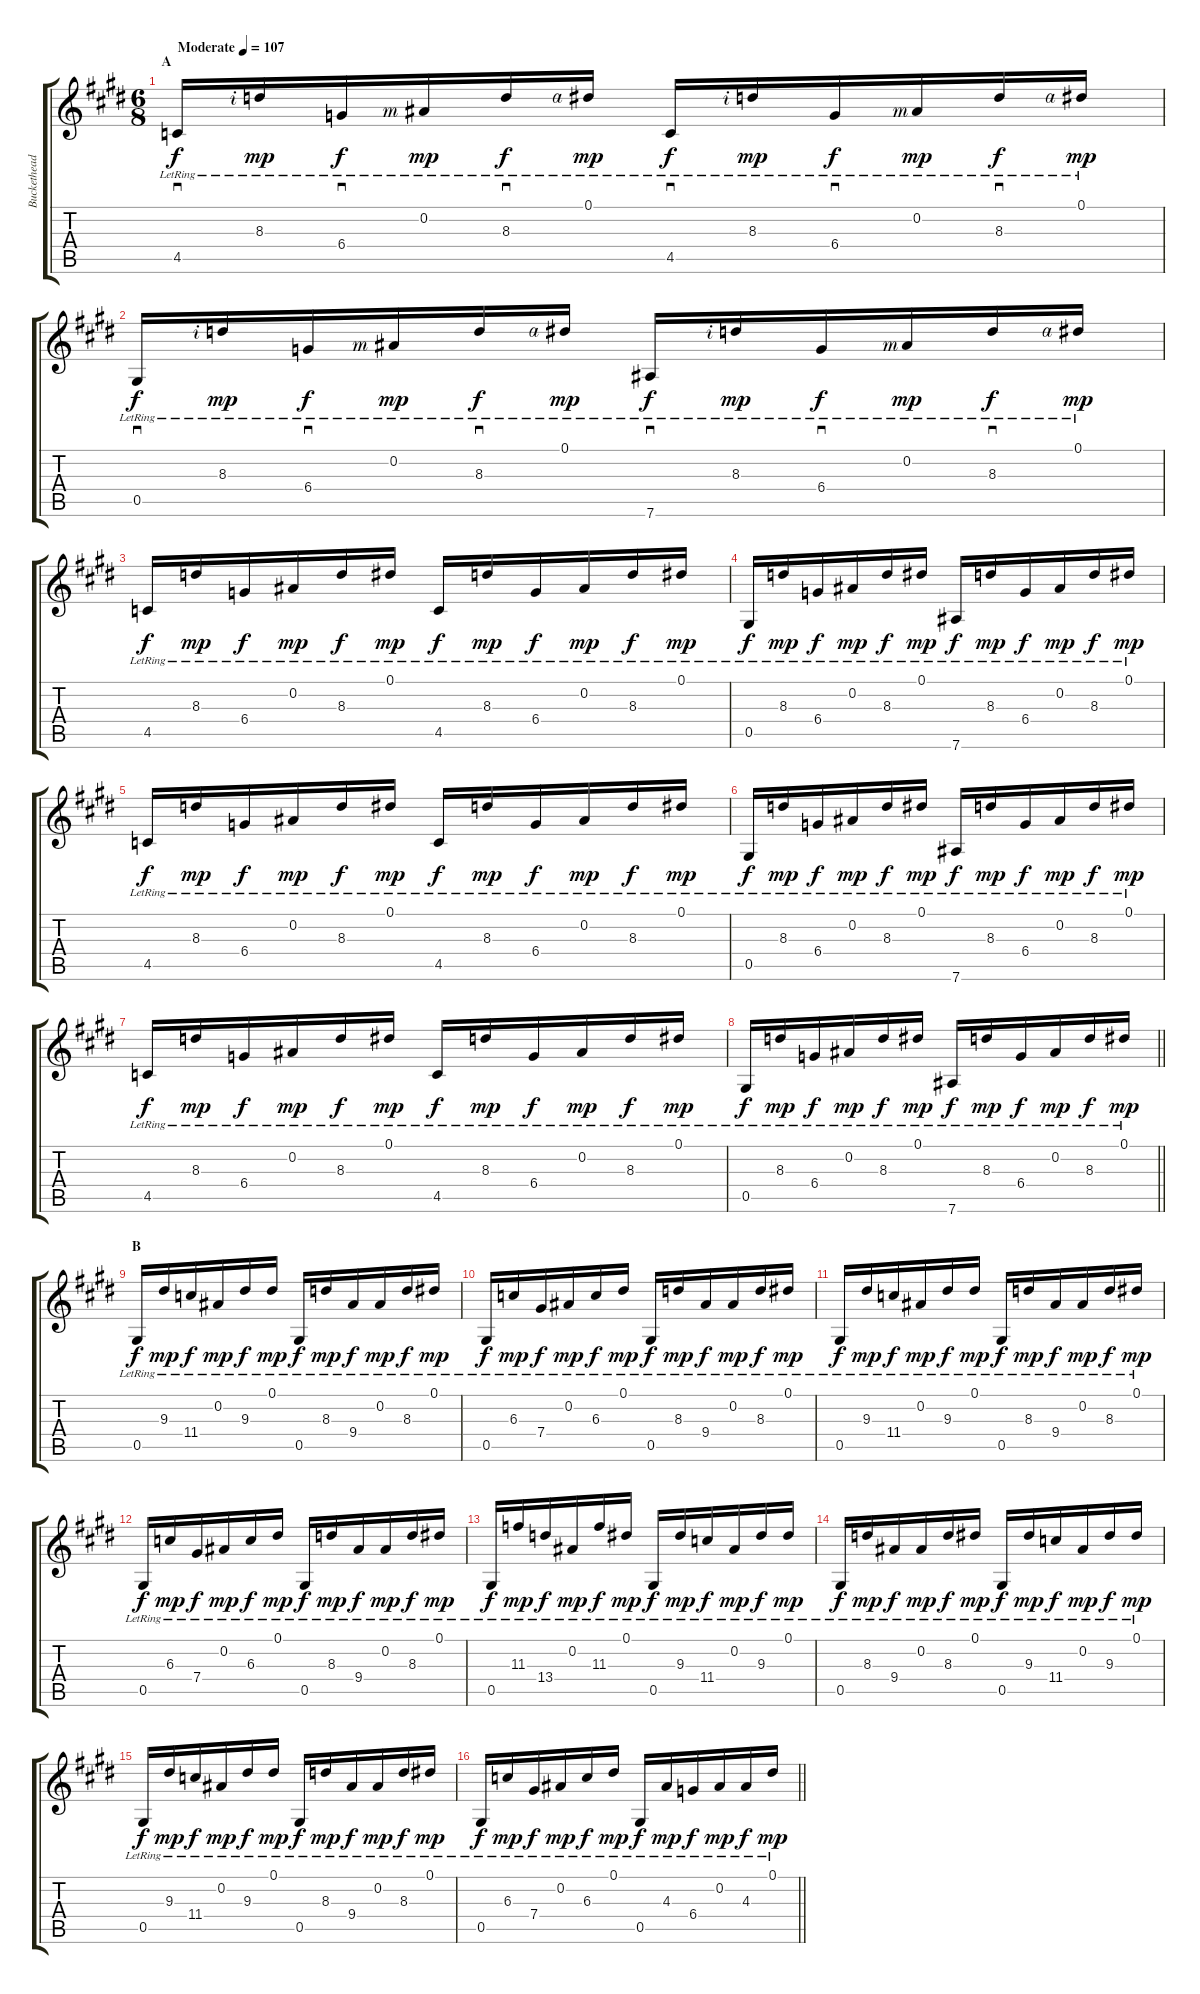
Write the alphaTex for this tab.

\track ("Buckethead" "Buckethead") {instrument acousticguitarsteel}
\staff {score tabs}
\tuning (Eb4 Bb3 Gb3 Db3 Ab2 Eb2) {hide}
\ts (6 8)
\section ("" "A")
\tempo (107 "Moderate")
\clef g2
\ks e
4.5{lr}.16{sd dy f instrument acousticguitarsteel} 8.3{lr rf 2}.16{dy mp} 6.4{lr}.16{sd dy f} 0.2{lr rf 3}.16{dy mp} 8.3{lr}.16{sd dy f} 0.1{lr rf 4}.16{dy mp} 4.5{lr}.16{sd dy f} 8.3{lr rf 2}.16{dy mp} 6.4{lr}.16{sd dy f} 0.2{lr rf 3}.16{dy mp} 8.3{lr}.16{sd dy f} 0.1{lr rf 4}.16{dy mp} |
0.5{lr}.16{sd dy f} 8.3{lr rf 2}.16{dy mp} 6.4{lr}.16{sd dy f} 0.2{lr rf 3}.16{dy mp} 8.3{lr}.16{sd dy f} 0.1{lr rf 4}.16{dy mp} 7.6{lr}.16{sd dy f} 8.3{lr rf 2}.16{dy mp} 6.4{lr}.16{sd dy f} 0.2{lr rf 3}.16{dy mp} 8.3{lr}.16{sd dy f} 0.1{lr rf 4}.16{dy mp} |
4.5{lr}.16{dy f} 8.3{lr}.16{dy mp} 6.4{lr}.16{dy f} 0.2{lr}.16{dy mp} 8.3{lr}.16{dy f} 0.1{lr}.16{dy mp} 4.5{lr}.16{dy f} 8.3{lr}.16{dy mp} 6.4{lr}.16{dy f} 0.2{lr}.16{dy mp} 8.3{lr}.16{dy f} 0.1{lr}.16{dy mp} |
0.5{lr}.16{dy f} 8.3{lr}.16{dy mp} 6.4{lr}.16{dy f} 0.2{lr}.16{dy mp} 8.3{lr}.16{dy f} 0.1{lr}.16{dy mp} 7.6{lr}.16{dy f} 8.3{lr}.16{dy mp} 6.4{lr}.16{dy f} 0.2{lr}.16{dy mp} 8.3{lr}.16{dy f} 0.1{lr}.16{dy mp} |
4.5{lr}.16{dy f} 8.3{lr}.16{dy mp} 6.4{lr}.16{dy f} 0.2{lr}.16{dy mp} 8.3{lr}.16{dy f} 0.1{lr}.16{dy mp} 4.5{lr}.16{dy f} 8.3{lr}.16{dy mp} 6.4{lr}.16{dy f} 0.2{lr}.16{dy mp} 8.3{lr}.16{dy f} 0.1{lr}.16{dy mp} |
0.5{lr}.16{dy f} 8.3{lr}.16{dy mp} 6.4{lr}.16{dy f} 0.2{lr}.16{dy mp} 8.3{lr}.16{dy f} 0.1{lr}.16{dy mp} 7.6{lr}.16{dy f} 8.3{lr}.16{dy mp} 6.4{lr}.16{dy f} 0.2{lr}.16{dy mp} 8.3{lr}.16{dy f} 0.1{lr}.16{dy mp} |
4.5{lr}.16{dy f} 8.3{lr}.16{dy mp} 6.4{lr}.16{dy f} 0.2{lr}.16{dy mp} 8.3{lr}.16{dy f} 0.1{lr}.16{dy mp} 4.5{lr}.16{dy f} 8.3{lr}.16{dy mp} 6.4{lr}.16{dy f} 0.2{lr}.16{dy mp} 8.3{lr}.16{dy f} 0.1{lr}.16{dy mp} |
\barLineRight lightlight
0.5{lr}.16{dy f} 8.3{lr}.16{dy mp} 6.4{lr}.16{dy f} 0.2{lr}.16{dy mp} 8.3{lr}.16{dy f} 0.1{lr}.16{dy mp} 7.6{lr}.16{dy f} 8.3{lr}.16{dy mp} 6.4{lr}.16{dy f} 0.2{lr}.16{dy mp} 8.3{lr}.16{dy f} 0.1{lr}.16{dy mp} |
\section ("" "B")
0.5{lr}.16{dy f} 9.3{lr}.16{dy mp} 11.4{lr}.16{dy f} 0.2{lr}.16{dy mp} 9.3{lr}.16{dy f} 0.1{lr}.16{dy mp} 0.5{lr}.16{dy f} 8.3{lr}.16{dy mp} 9.4{lr}.16{dy f} 0.2{lr}.16{dy mp} 8.3{lr}.16{dy f} 0.1{lr}.16{dy mp} |
0.5{lr}.16{dy f} 6.3{lr}.16{dy mp} 7.4{lr}.16{dy f} 0.2{lr}.16{dy mp} 6.3{lr}.16{dy f} 0.1{lr}.16{dy mp} 0.5{lr}.16{dy f} 8.3{lr}.16{dy mp} 9.4{lr}.16{dy f} 0.2{lr}.16{dy mp} 8.3{lr}.16{dy f} 0.1{lr}.16{dy mp} |
0.5{lr}.16{dy f} 9.3{lr}.16{dy mp} 11.4{lr}.16{dy f} 0.2{lr}.16{dy mp} 9.3{lr}.16{dy f} 0.1{lr}.16{dy mp} 0.5{lr}.16{dy f} 8.3{lr}.16{dy mp} 9.4{lr}.16{dy f} 0.2{lr}.16{dy mp} 8.3{lr}.16{dy f} 0.1{lr}.16{dy mp} |
0.5{lr}.16{dy f} 6.3{lr}.16{dy mp} 7.4{lr}.16{dy f} 0.2{lr}.16{dy mp} 6.3{lr}.16{dy f} 0.1{lr}.16{dy mp} 0.5{lr}.16{dy f} 8.3{lr}.16{dy mp} 9.4{lr}.16{dy f} 0.2{lr}.16{dy mp} 8.3{lr}.16{dy f} 0.1{lr}.16{dy mp} |
0.5{lr}.16{dy f} 11.3{lr}.16{dy mp} 13.4{lr}.16{dy f} 0.2{lr}.16{dy mp} 11.3{lr}.16{dy f} 0.1{lr}.16{dy mp} 0.5{lr}.16{dy f} 9.3{lr}.16{dy mp} 11.4{lr}.16{dy f} 0.2{lr}.16{dy mp} 9.3{lr}.16{dy f} 0.1{lr}.16{dy mp} |
0.5{lr}.16{dy f} 8.3{lr}.16{dy mp} 9.4{lr}.16{dy f} 0.2{lr}.16{dy mp} 8.3{lr}.16{dy f} 0.1{lr}.16{dy mp} 0.5{lr}.16{dy f} 9.3{lr}.16{dy mp} 11.4{lr}.16{dy f} 0.2{lr}.16{dy mp} 9.3{lr}.16{dy f} 0.1{lr}.16{dy mp} |
0.5{lr}.16{dy f} 9.3{lr}.16{dy mp} 11.4{lr}.16{dy f} 0.2{lr}.16{dy mp} 9.3{lr}.16{dy f} 0.1{lr}.16{dy mp} 0.5{lr}.16{dy f} 8.3{lr}.16{dy mp} 9.4{lr}.16{dy f} 0.2{lr}.16{dy mp} 8.3{lr}.16{dy f} 0.1{lr}.16{dy mp} |
\barLineRight lightlight
0.5{lr}.16{dy f} 6.3{lr}.16{dy mp} 7.4{lr}.16{dy f} 0.2{lr}.16{dy mp} 6.3{lr}.16{dy f} 0.1{lr}.16{dy mp} 0.5{lr}.16{dy f} 4.3{lr}.16{dy mp} 6.4{lr}.16{dy f} 0.2{lr}.16{dy mp} 4.3{lr}.16{dy f} 0.1{lr}.16{dy mp}
